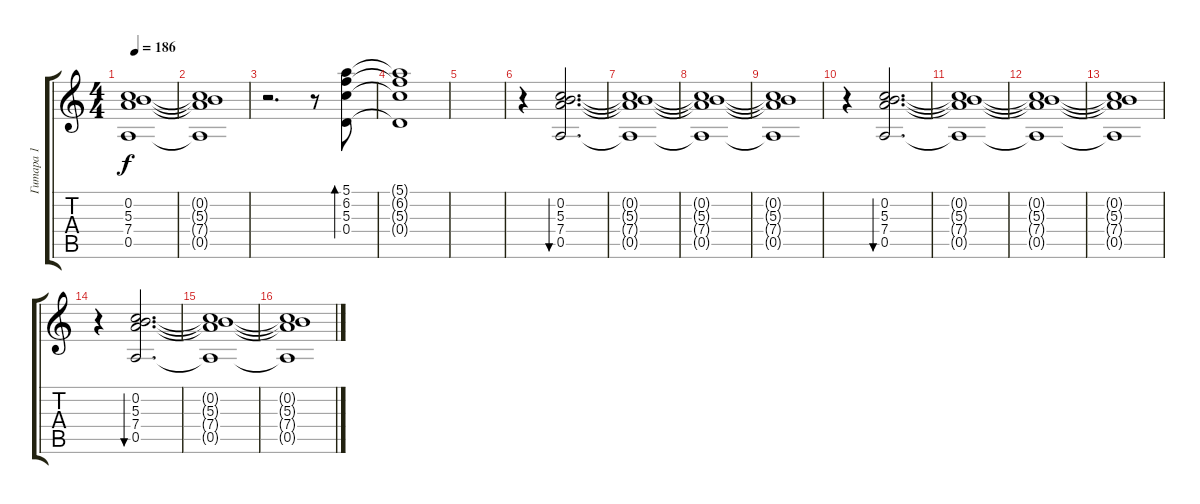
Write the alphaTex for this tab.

\track ("Гитара 1" "Гитара 1") {instrument distortionguitar}
\staff {score tabs}
\tuning (E4 B3 G3 D3 A2 E2) {hide}
\ts (4 4)
\tempo 186
\clef g2
\ks aminor
(0.2{t} 5.3{t} 7.4{t} 0.5{t}).1{dy f} |
(0.2{t} 5.3{t} 7.4{t} 0.5{t}).1 |
r.2{d} r.8 (5.1 6.2 5.3 0.4).8{bd 240} |
(5.1{t} 6.2{t} 5.3{t} 0.4{t}).1 |
|
r.4 (0.2 5.3 7.4 0.5).2{d bu 240} |
(0.2{t} 5.3{t} 7.4{t} 0.5{t}).1 |
(0.2{t} 5.3{t} 7.4{t} 0.5{t}).1 |
(0.2{t} 5.3{t} 7.4{t} 0.5{t}).1 |
r.4 (0.2 5.3 7.4 0.5).2{d bu 240} |
(0.2{t} 5.3{t} 7.4{t} 0.5{t}).1 |
(0.2{t} 5.3{t} 7.4{t} 0.5{t}).1 |
(0.2{t} 5.3{t} 7.4{t} 0.5{t}).1 |
r.4 (0.2 5.3 7.4 0.5).2{d bu 240} |
(0.2{t} 5.3{t} 7.4{t} 0.5{t}).1 |
(0.2{t} 5.3{t} 7.4{t} 0.5{t}).1
